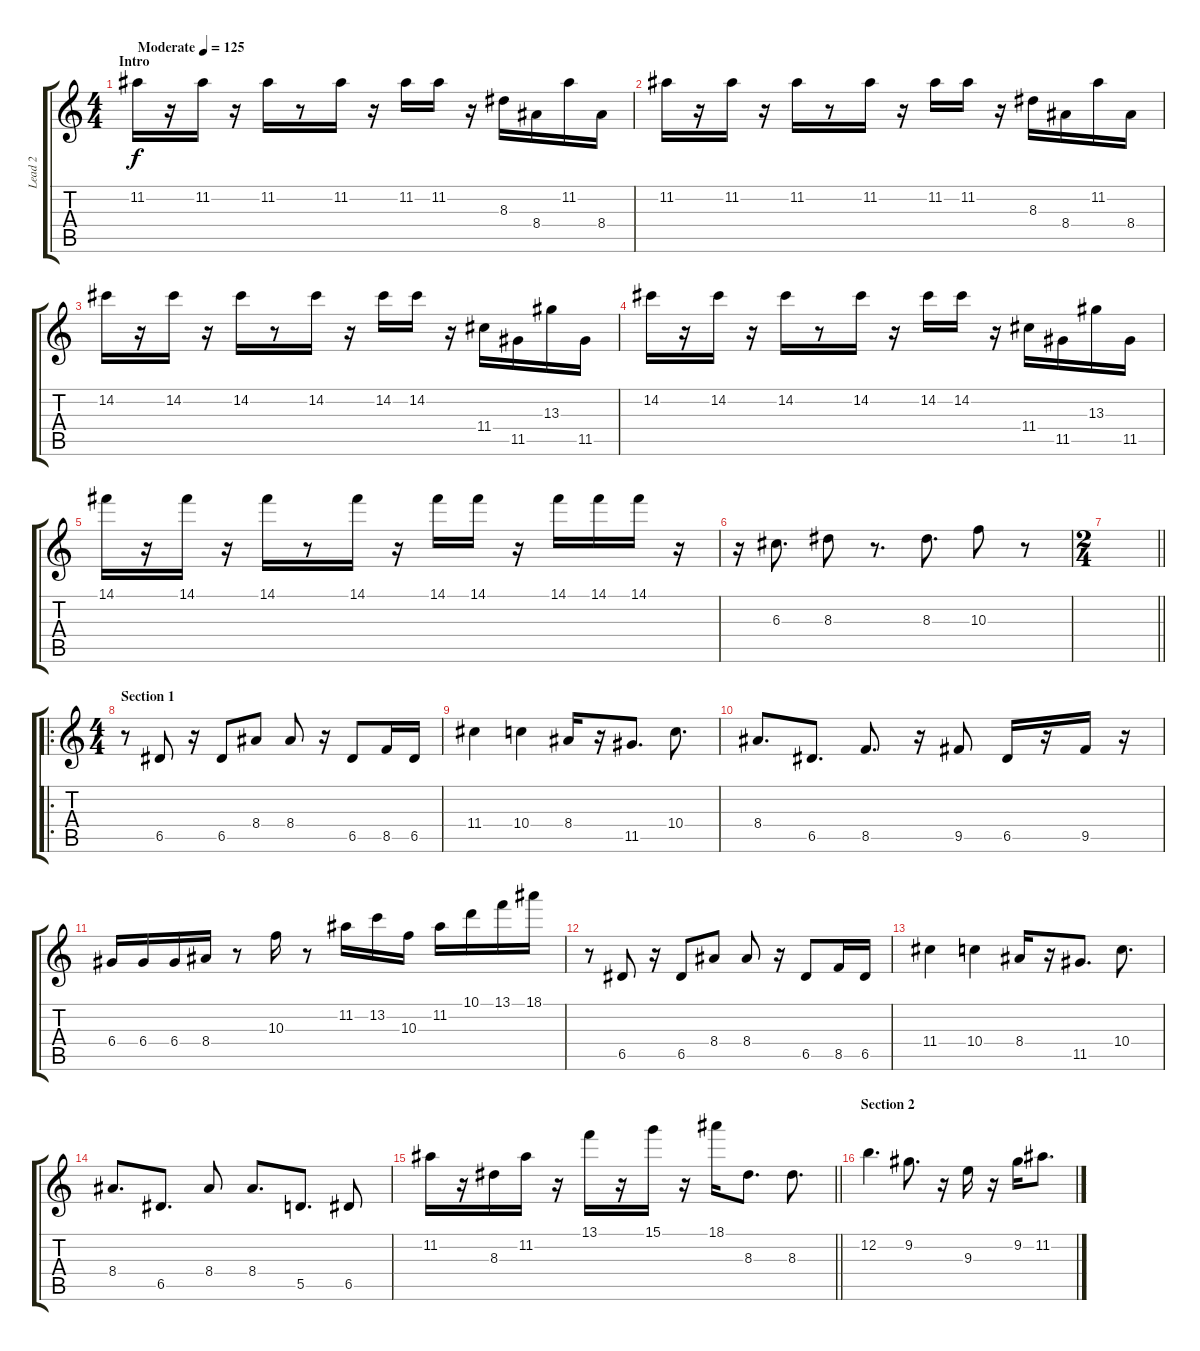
\track ("Lead 2" "Lead 2") {instrument overdrivenguitar}
\staff {score tabs}
\tuning (E4 B3 G3 D3 A2 E2) {hide}
\ts (4 4)
\section ("" "Intro")
\tempo (125 "Moderate")
\clef g2
\ks c
11.2.16{dy f instrument overdrivenguitar} r.16 11.2.16 r.16 11.2.16 r.8 11.2.16 r.16 11.2.16 11.2.16 r.16 8.3.16 8.4.16 11.2.16 8.4.16 |
11.2.16 r.16 11.2.16 r.16 11.2.16 r.8 11.2.16 r.16 11.2.16 11.2.16 r.16 8.3.16 8.4.16 11.2.16 8.4.16 |
14.2.16 r.16 14.2.16 r.16 14.2.16 r.8 14.2.16 r.16 14.2.16 14.2.16 r.16 11.4.16 11.5.16 13.3.16 11.5.16 |
14.2.16 r.16 14.2.16 r.16 14.2.16 r.8 14.2.16 r.16 14.2.16 14.2.16 r.16 11.4.16 11.5.16 13.3.16 11.5.16 |
14.1.16 r.16 14.1.16 r.16 14.1.16 r.8 14.1.16 r.16 14.1.16 14.1.16 r.16 14.1.16 14.1.16 14.1.16 r.16 |
r.16 6.3.8{d} 8.3.8 r.8{d} 8.3.8{d} 10.3.8 r.8 |
\ts (2 4)
\barLineRight lightlight
|
\ro
\ts (4 4)
\section ("" "Section 1")
r.8 6.5.8 r.16 6.5.8 8.4.8 8.4.8 r.16 6.5.8 8.5.16 6.5.16 |
11.4.4 10.4.4 8.4.16 r.16 11.5.8{d} 10.4.8{d} |
8.4.8{d} 6.5.8{d} 8.5.8{d} r.16 9.5.8 6.5.16 r.16 9.5.16 r.16 |
6.4.16 6.4.16 6.4.16 8.4.16 r.8 10.3.16 r.8 11.2.16 13.2.16 10.3.16 11.2.16 10.1.16 13.1.16 18.1.16 |
r.8 6.5.8 r.16 6.5.8 8.4.8 8.4.8 r.16 6.5.8 8.5.16 6.5.16 |
11.4.4 10.4.4 8.4.16 r.16 11.5.8{d} 10.4.8{d} |
8.4.8{d} 6.5.8{d} 8.4.8 8.4.8{d} 5.5.8{d} 6.5.8 |
\barLineRight lightlight
11.2.16 r.16 8.3.16 11.2.16 r.16 13.1.16 r.16 15.1.16 r.16 18.1.16 8.3.8{d} 8.3.8{d} |
\section ("" "Section 2")
12.2.4{d} 9.2.8{d} r.16 9.3.16 r.16 9.2.16 11.2.8{d}
